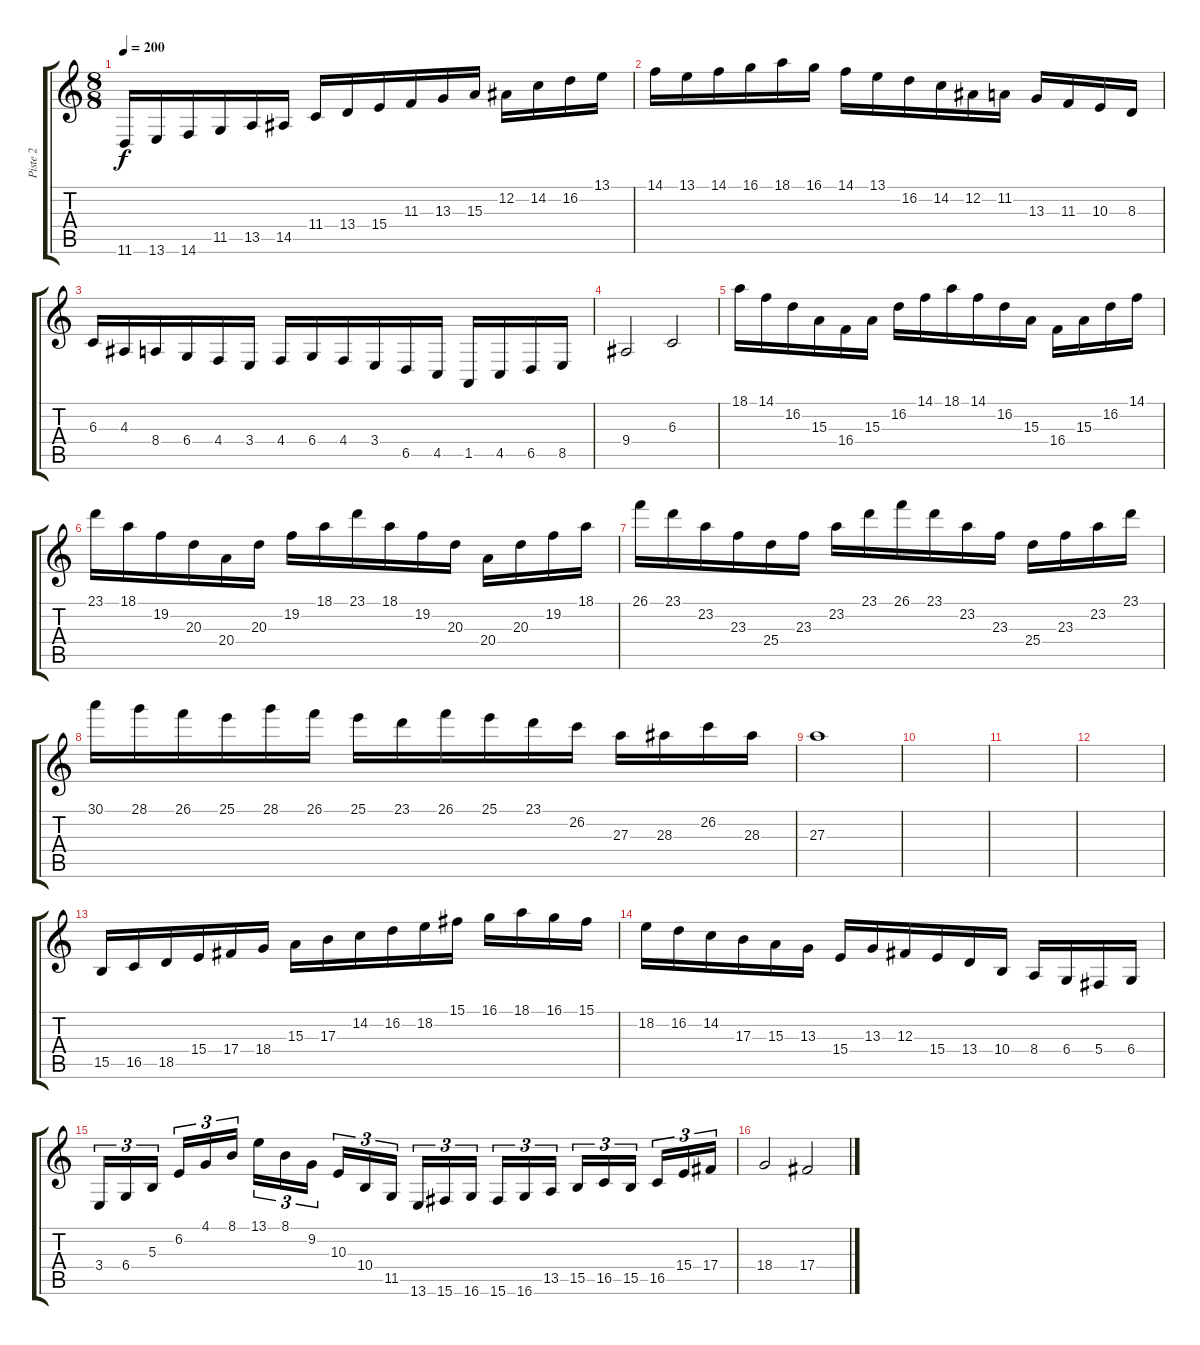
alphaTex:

\track ("Piste 2" "Piste 2") {instrument lead2sawtooth}
\staff {score tabs}
\tuning (Eb4 Bb3 Gb3 Db3 Ab2 Eb2) {hide}
\ts (8 8)
\tempo 200
\clef g2
\ks c
11.6.16{dy f} 13.6.16 14.6.16 11.5.16 13.5.16 14.5.16 11.4.16 13.4.16 15.4.16 11.3.16 13.3.16 15.3.16 12.2.16 14.2.16 16.2.16 13.1.16 |
14.1.16 13.1.16 14.1.16 16.1.16 18.1.16 16.1.16 14.1.16 13.1.16 16.2.16 14.2.16 12.2.16 11.2.16 13.3.16 11.3.16 10.3.16 8.3.16 |
6.3.16 4.3.16 8.4.16 6.4.16 4.4.16 3.4.16 4.4.16 6.4.16 4.4.16 3.4.16 6.5.16 4.5.16 1.5.16 4.5.16 6.5.16 8.5.16 |
9.4.2 6.3.2 |
18.1.16 14.1.16 16.2.16 15.3.16 16.4.16 15.3.16 16.2.16 14.1.16 18.1.16 14.1.16 16.2.16 15.3.16 16.4.16 15.3.16 16.2.16 14.1.16 |
23.1.16 18.1.16 19.2.16 20.3.16 20.4.16 20.3.16 19.2.16 18.1.16 23.1.16 18.1.16 19.2.16 20.3.16 20.4.16 20.3.16 19.2.16 18.1.16 |
26.1.16 23.1.16 23.2.16 23.3.16 25.4.16 23.3.16 23.2.16 23.1.16 26.1.16 23.1.16 23.2.16 23.3.16 25.4.16 23.3.16 23.2.16 23.1.16 |
30.1.16 28.1.16 26.1.16 25.1.16 28.1.16 26.1.16 25.1.16 23.1.16 26.1.16 25.1.16 23.1.16 26.2.16 27.3.16 28.3.16 26.2.16 28.3.16 |
27.3.1 |
|
|
|
15.5.16 16.5.16 18.5.16 15.4.16 17.4.16 18.4.16 15.3.16 17.3.16 14.2.16 16.2.16 18.2.16 15.1.16 16.1.16 18.1.16 16.1.16 15.1.16 |
18.2.16 16.2.16 14.2.16 17.3.16 15.3.16 13.3.16 15.4.16 13.3.16 12.3.16 15.4.16 13.4.16 10.4.16 8.4.16 6.4.16 5.4.16 6.4.16 |
3.4.16{tu (3 2)} 6.4.16{tu (3 2)} 5.3.16{tu (3 2)} 6.2.16{tu (3 2)} 4.1.16{tu (3 2)} 8.1.16{tu (3 2)} 13.1.16{tu (3 2)} 8.1.16{tu (3 2)} 9.2.16{tu (3 2)} 10.3.16{tu (3 2)} 10.4.16{tu (3 2)} 11.5.16{tu (3 2)} 13.6.16{tu (3 2)} 15.6.16{tu (3 2)} 16.6.16{tu (3 2)} 15.6.16{tu (3 2)} 16.6.16{tu (3 2)} 13.5.16{tu (3 2)} 15.5.16{tu (3 2)} 16.5.16{tu (3 2)} 15.5.16{tu (3 2)} 16.5.16{tu (3 2)} 15.4.16{tu (3 2)} 17.4.16{tu (3 2)} |
18.4.2 17.4.2
